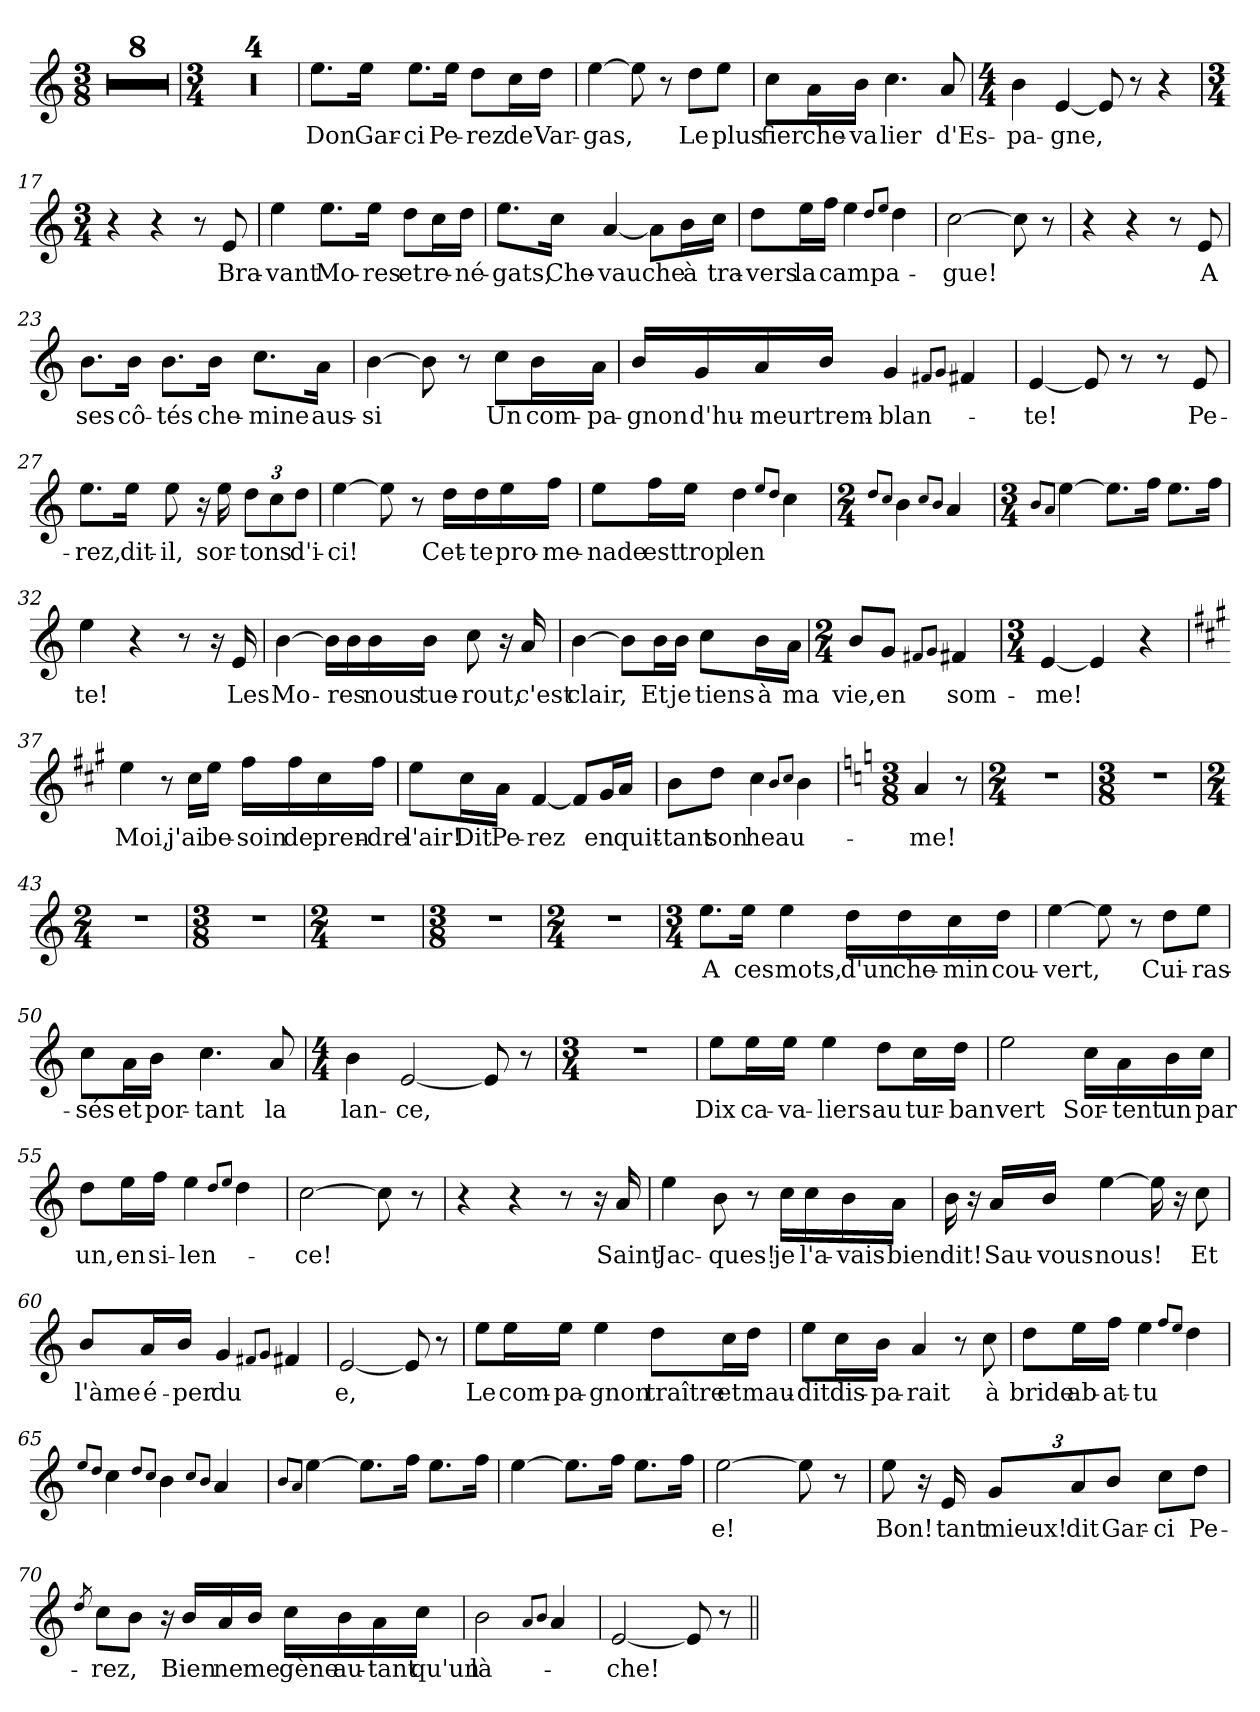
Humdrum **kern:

**kern	**text
*part1	*part1
*staff1	*staff1
*clefG2	*
*k[]	*
*M3/8	*
=1	=1
4.r	.
=2	=2
4.r	.
=3	=3
4.r	.
=4	=4
4.r	.
=5	=5
4.r	.
=6	=6
4.r	.
=7	=7
4.r	.
=8	=8
4.r	.
=9	=9
*M3/4	*
2.r	.
=10	=10
2.r	.
=11	=11
2.r	.
=12	=12
2.r	.
=13	=13
!	!LO:LY:b
8.ee\L	Don
!	!LO:LY:b
16ee\Jk	Gar-
!	!LO:LY:b
8.ee\L	-ci
!	!LO:LY:b
16ee\Jk	Pe-
!	!LO:LY:b
8dd\L	-rez
!	!LO:LY:b
16cc\L	de
!	!LO:LY:b
16dd\JJ	Var-
=14	=14
!	!LO:LY:b
[4ee\	-gas,
8ee\]	.
8r	.
!	!LO:LY:b
8dd\L	Le
!	!LO:LY:b
8ee\J	plus
!!LO:LB:g=z
=15	=15
!	!LO:LY:b
8cc\L	fier
!	!LO:LY:b
16a\L	che-
!	!LO:LY:b
16b\JJ	-va
!	!LO:LY:b
4.cc\	lier
!	!LO:LY:b
8a/	d'Es-
=16	=16
*M4/4	*
!	!LO:LY:b
4b\	-pa-
!	!LO:LY:b
[4e/	-gne,
8e/]	.
8r	.
4r	.
=17	=17
*M3/4	*
4r	.
4r	.
8r	.
!	!LO:LY:b
8e/	Bra-
=18	=18
!	!LO:LY:b
4ee\	-vant
!	!LO:LY:b
8.ee\L	Mo-
!	!LO:LY:b
16ee\Jk	-res
!	!LO:LY:b
8dd\L	et
!	!LO:LY:b
16cc\L	re-
!	!LO:LY:b
16dd\JJ	-né-
=19	=19
!	!LO:LY:b
8.ee\L	-gats,
!	!LO:LY:b
16cc\Jk	Che-
!	!LO:LY:b
[4a/	-vauche
8a\L]	.
!	!LO:LY:b
16b\L	à
!	!LO:LY:b
16cc\JJ	tra-
=20	=20
!	!LO:LY:b
8dd\L	-vers
!	!LO:LY:b
16ee\L	la
!	!LO:LY:b
16ff\JJ	campa-
4ee\	.
8qdd/L	.
8qee/J	.
4dd\	.
=21	=21
!	!LO:LY:b
[2cc\	-gue!
8cc\]	.
8r	.
!!LO:LB:g=z
=22	=22
4r	.
4r	.
8r	.
!	!LO:LY:b
8e/	A
=23	=23
!	!LO:LY:b
8.b\L	ses
!	!LO:LY:b
16b\Jk	cô-
!	!LO:LY:b
8.b\L	-tés
!	!LO:LY:b
16b\Jk	che-
!	!LO:LY:b
8.cc\L	-mine
!	!LO:LY:b
16a\Jk	aus-
=24	=24
!	!LO:LY:b
[4b\	-si
8b\]	.
8r	.
!	!LO:LY:b
8cc\L	Un
!	!LO:LY:b
16b\L	com-
!	!LO:LY:b
16a\JJ	-pa-
=25	=25
!	!LO:LY:b
16b/LL	-gnon
!	!LO:LY:b
16g/	d'hu-
!	!LO:LY:b
16a/	-meur
!	!LO:LY:b
16b/JJ	trem-
!	!LO:LY:b
4g/	-blan-
8qf#X/L	.
8qg/J	.
4f#/	.
=26	=26
!	!LO:LY:b
[4e/	-te!
8e/]	.
8r	.
8r	.
!	!LO:LY:b
8e/	Pe-
=27	=27
!	!LO:LY:b
8.ee\L	-rez,
!	!LO:LY:b
16ee\Jk	dit-
!	!LO:LY:b
8ee\	il,
16r	.
!	!LO:LY:b
16ee\	sor-
!	!LO:LY:b
12dd\L	-tons
12cc\	.
!	!LO:LY:b
12dd\J	d'i-
!!LO:LB:g=z
=28	=28
!	!LO:LY:b
[4ee\	-ci!
8ee\]	.
8r	.
!	!LO:LY:b
16dd\LL	Cet-
!	!LO:LY:b
16dd\	-te
!	!LO:LY:b
16ee\	pro-
!	!LO:LY:b
16ff\JJ	-me-
=29	=29
!	!LO:LY:b
8ee\L	-nade
!	!LO:LY:b
16ff\L	est
!	!LO:LY:b
16ee\JJ	trop
!	!LO:LY:b
4dd\	len
8qee/L	.
8qdd/J	.
4cc\	.
=30	=30
*M2/4	*
8qdd/L	.
8qcc/J	.
4b\	.
8qcc/L	.
8qb/J	.
4a/	.
=31	=31
*M3/4	*
8qb/L	.
8qa/J	.
[4ee\	.
8.ee\L]	.
16ff\Jk	.
8.ee\L	.
16ff\Jk	.
=32	=32
!	!LO:LY:b
4ee\	-te!
4r	.
8r	.
16r	.
!	!LO:LY:b
16e/	Les
=33	=33
!	!LO:LY:b
[4b\	Mo-
16b\LL]	.
!	!LO:LY:b
16b\	-res
!	!LO:LY:b
16b\	nous
!	!LO:LY:b
16b\JJ	tue-
!	!LO:LY:b
8cc\	-rout,
16r	.
!	!LO:LY:b
16a/	c'est
!!LO:LB:g=z
=34	=34
!	!LO:LY:b
[4b\	clair,
8b\L]	.
!	!LO:LY:b
16b\L	Et
!	!LO:LY:b
16b\JJ	je
!	!LO:LY:b
8cc\L	tiens
!	!LO:LY:b
16b\L	à
!	!LO:LY:b
16a\JJ	ma
=35	=35
*M2/4	*
!	!LO:LY:b
8b/L	vie,
!	!LO:LY:b
8g/J	en
8qf#X/L	.
8qg/J	.
!	!LO:LY:b
4f#/	som-
=36	=36
*M3/4	*
!	!LO:LY:b
[4e/	-me!
4e/]	.
4r	.
=37	=37
*k[f#c#g#]	*
!	!LO:LY:b
4ee\	Moi,
8r	.
!	!LO:LY:b
16cc#\LL	j'ai
!	!LO:LY:b
16ee\JJ	be-
!	!LO:LY:b
16ff#\LL	-soin
!	!LO:LY:b
16ff#\	de
!	!LO:LY:b
16cc#\	pren-
!	!LO:LY:b
16ff#\JJ	-dre
=38	=38
!	!LO:LY:b
8ee\L	l'air!
!	!LO:LY:b
16cc#\L	Dit
!	!LO:LY:b
16a\JJ	Pe-
!	!LO:LY:b
[4f#/	-rez
8f#/L]	.
!	!LO:LY:b
16g#/L	en
!	!LO:LY:b
16a/JJ	quit-
!!LO:LB:g=z
=39	=39
!	!LO:LY:b
8b\L	-tant
!	!LO:LY:b
8dd\J	son
!	!LO:LY:b
4cc#\	heau-
8qb/L	.
8qcc#/J	.
4b\	.
=40	=40
*k[]	*
*M3/8	*
!	!LO:LY:b
4a/	-me!
8r	.
=41	=41
*M2/4	*
2r	.
=42	=42
*M3/8	*
4.r	.
=43	=43
*M2/4	*
2r	.
=44	=44
*M3/8	*
4.r	.
=45	=45
*M2/4	*
2r	.
=46	=46
*M3/8	*
4.r	.
=47	=47
*M2/4	*
2r	.
=48	=48
*M3/4	*
!	!LO:LY:b
8.ee\L	A
!	!LO:LY:b
16ee\Jk	ces
!	!LO:LY:b
4ee\	mots,
!	!LO:LY:b
16dd\LL	d'un
!	!LO:LY:b
16dd\	che-
!	!LO:LY:b
16cc\	-min
!	!LO:LY:b
16dd\JJ	cou-
!!LO:LB:g=z
=49	=49
!	!LO:LY:b
[4ee\	-vert,
8ee\]	.
8r	.
!	!LO:LY:b
8dd\L	Cui-
!	!LO:LY:b
8ee\J	-ras-
=50	=50
!	!LO:LY:b
8cc\L	-sés
!	!LO:LY:b
16a\L	et
!	!LO:LY:b
16b\JJ	por-
!	!LO:LY:b
4.cc\	-tant
!	!LO:LY:b
8a/	la
=51	=51
*M4/4	*
!	!LO:LY:b
4b\	lan-
!	!LO:LY:b
[2e/	-ce,
8e/]	.
8r	.
=52	=52
*M3/4	*
2.r	.
=53	=53
!	!LO:LY:b
8ee\L	Dix
!	!LO:LY:b
16ee\L	ca-
!	!LO:LY:b
16ee\JJ	-va-
!	!LO:LY:b
4ee\	-liers
!	!LO:LY:b
8dd\L	au
!	!LO:LY:b
16cc\L	tur-
!	!LO:LY:b
16dd\JJ	-ban
=54	=54
!	!LO:LY:b
2ee\	vert
!	!LO:LY:b
16cc\LL	Sor-
!	!LO:LY:b
16a\	-tent
!	!LO:LY:b
16b\	un
!	!LO:LY:b
16cc\JJ	par
=55	=55
!	!LO:LY:b
8dd\L	un,
!	!LO:LY:b
16ee\L	en
!	!LO:LY:b
16ff\JJ	si-
!	!LO:LY:b
4ee\	-len-
8qdd/L	.
8qee/J	.
4dd\	.
!!LO:LB:g=z
=56	=56
!	!LO:LY:b
[2cc\	ce!
8cc\]	.
8r	.
=57	=57
4r	.
4r	.
8r	.
16r	.
!	!LO:LY:b
16a/	Saint
=58	=58
!	!LO:LY:b
4ee\	Jac-
!	!LO:LY:b
8b\	-ques!
8r	.
!	!LO:LY:b
16cc\LL	je
!	!LO:LY:b
16cc\	l'a-
!	!LO:LY:b
16b\	-vais
!	!LO:LY:b
16a\JJ	bien
=59	=59
!	!LO:LY:b
16b\	dit!
16r	.
!	!LO:LY:b
16a/LL	Sau-
!	!LO:LY:b
16b/JJ	vous
!	!LO:LY:b
[4ee\	-nous!
16ee\]	.
16r	.
!	!LO:LY:b
8cc\	Et
=60	=60
!	!LO:LY:b
8b/L	l'àme
!	!LO:LY:b
16a/L	é-
!	!LO:LY:b
16b/JJ	per
!	!LO:LY:b
4g/	-du
8qf#X/L	.
8qg/J	.
4f#/	.
=61	=61
!	!LO:LY:b
[2e/	e,
8e/]	.
8r	.
!!LO:LB:g=z
=62	=62
!	!LO:LY:b
8ee\L	Le
!	!LO:LY:b
16ee\L	com-
!	!LO:LY:b
16ee\JJ	-pa-
!	!LO:LY:b
4ee\	-gnon
!	!LO:LY:b
8dd\L	traître
!	!LO:LY:b
16cc\L	et
!	!LO:LY:b
16dd\JJ	mau-
=63	=63
!	!LO:LY:b
8ee\L	-dit
!	!LO:LY:b
16cc\L	dis-
!	!LO:LY:b
16b\JJ	-pa-
!	!LO:LY:b
4a/	-rait
8r	.
!	!LO:LY:b
8cc\	à
=64	=64
!	!LO:LY:b
8dd\L	bride
!	!LO:LY:b
16ee\L	ab-
!	!LO:LY:b
16ff\JJ	-at-
!	!LO:LY:b
4ee\	-tu
8qff/L	.
8qee/J	.
4dd\	.
=65	=65
8qee/L	.
8qdd/J	.
4cc\	.
8qdd/L	.
8qcc/J	.
4b\	.
8qcc/L	.
8qb/J	.
4a/	.
=66	=66
8qb/L	.
8qa/J	.
[4ee\	.
8.ee\L]	.
16ff\Jk	.
8.ee\L	.
16ff\Jk	.
=67	=67
[4ee\	.
8.ee\L]	.
16ff\Jk	.
8.ee\L	.
16ff\Jk	.
!!LO:LB:g=z
=68	=68
!	!LO:LY:b
[2ee\	-e!
8ee\]	.
8r	.
=69	=69
!	!LO:LY:b
8ee\	Bon!
16r	.
!	!LO:LY:b
16e/	tant
!	!LO:LY:b
12g/L	mieux!
!	!LO:LY:b
12a/	dit
!	!LO:LY:b
12b/J	Gar-
!	!LO:LY:b
8cc\L	-ci
!	!LO:LY:b
8dd\J	Pe-
=70	=70
8qdd/	.
!	!LO:LY:b
8cc\L	-rez,
8b\J	.
16r	.
!	!LO:LY:b
16b/LL	Bien
!	!LO:LY:b
16a/	ne
!	!LO:LY:b
16b/JJ	me
!	!LO:LY:b
16cc\LL	gène
!	!LO:LY:b
16b\	au-
!	!LO:LY:b
16a\	-tant
!	!LO:LY:b
16cc\JJ	qu'un
=71	=71
!	!LO:LY:b
2b\	là-
8qa/L	.
8qb/J	.
4a/	.
=72	=72
!	!LO:LY:b
[2e/	-che!
8e/]	.
8r	.
=||	=||
*-	*-
